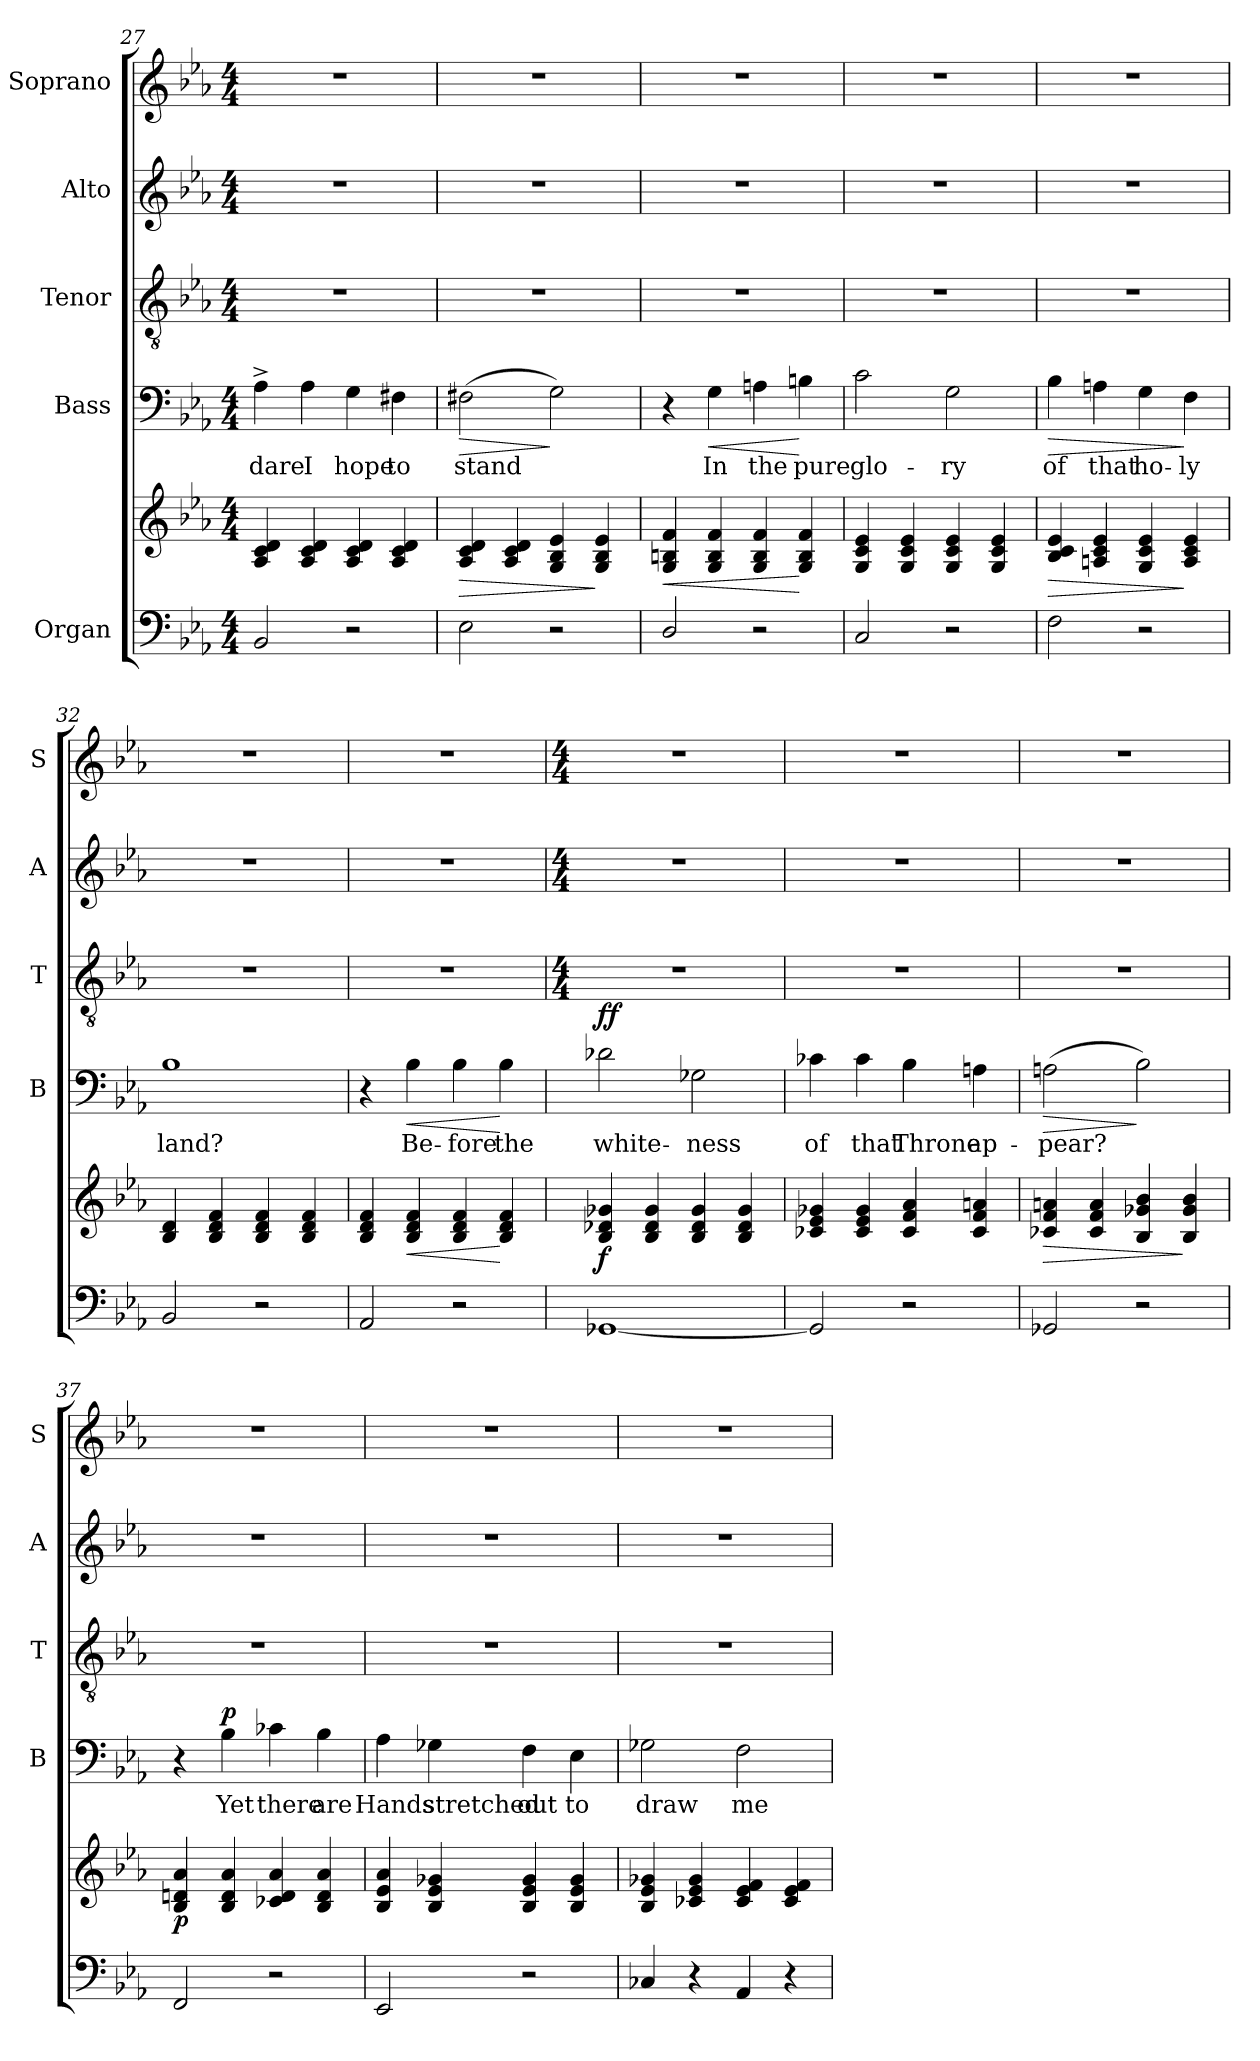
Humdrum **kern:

**kern	**kern	**dynam	**kern	**text	**dynam	**kern	**kern	**kern
*part5	*part5	*part5	*part4	*part4	*part4	*part3	*part2	*part1
*staff6	*staff5	*staff5/6	*staff4	*staff4	*staff4	*staff3	*staff2	*staff1
*I"Organ	*	*	*I"Bass	*	*	*I"Tenor	*I"Alto	*I"Soprano
*	*	*	*I'B	*	*	*I'T	*I'A	*I'S
!!LO:LB:g=z
*clefF4	*clefG2	*	*clefF4	*	*	*clefGv2	*clefG2	*clefG2
*k[b-e-a-]	*k[b-e-a-]	*	*k[b-e-a-]	*	*	*k[b-e-a-]	*k[b-e-a-]	*k[b-e-a-]
*E-:	*E-:	*	*E-:	*	*	*E-:	*E-:	*E-:
*M4/4	*M4/4	*	*M4/4	*	*	*M4/4	*M4/4	*M4/4
=27	=27	=27	=27	=27	=27	=27	=27	=27
!	!	!	!	!LO:LY:b	!	!	!	!
2BB-	4A- 4c 4d	.	4A-^	dare	.	1r	1r	1r
!	!	!	!	!LO:LY:b	!	!	!	!
.	4A- 4c 4d	.	4A-	I	.	.	.	.
!	!	!	!	!LO:LY:b	!	!	!	!
2r	4A- 4c 4d	.	4G	hope	.	.	.	.
!	!	!	!	!LO:LY:b	!	!	!	!
.	4A- 4c 4d	.	4F#X	to	.	.	.	.
=28	=28	=28	=28	=28	=28	=28	=28	=28
!	!	!LO:HP:b	!	!LO:LY:b	!LO:HP:b	!	!	!
2E-	4A- 4c 4d	>	(>2F#X	stand	>	1r	1r	1r
.	4A- 4c 4d	.	.	.	.	.	.	.
2r	4G 4B- 4e-	.	2G)	.	]	.	.	.
.	4G 4B- 4e-	]	.	.	.	.	.	.
=29	=29	=29	=29	=29	=29	=29	=29	=29
!	!	!LO:HP:b	!	!	!	!	!	!
2D/	4G 4Bn 4f	<	4r	.	.	1r	1r	1r
!	!	!	!	!LO:LY:b	!LO:HP:b	!	!	!
.	4G 4B 4f	.	4G	In	<	.	.	.
!	!	!	!	!LO:LY:b	!	!	!	!
2r	4G 4B 4f	.	4An	the	.	.	.	.
!	!	!	!	!LO:LY:b	!	!	!	!
.	4G 4B 4f	[	4Bn	pure	[	.	.	.
=30	=30	=30	=30	=30	=30	=30	=30	=30
!	!	!	!	!LO:LY:b	!	!	!	!
2C	4G 4c 4e-	.	2c	glo-	.	1r	1r	1r
.	4G 4c 4e-	.	.	.	.	.	.	.
!	!	!	!	!LO:LY:b	!	!	!	!
2r	4G 4c 4e-	.	2G	-ry	.	.	.	.
.	4G 4c 4e-	.	.	.	.	.	.	.
=31	=31	=31	=31	=31	=31	=31	=31	=31
!	!	!LO:HP:b	!	!LO:LY:b	!LO:HP:b	!	!	!
2F	4B- 4c 4e-	>	4B-	of	>	1r	1r	1r
!	!	!	!	!LO:LY:b	!	!	!	!
.	4An 4c 4e-	.	4An	that	.	.	.	.
!	!	!	!	!LO:LY:b	!	!	!	!
2r	4G 4c 4e-	.	4G	ho-	.	.	.	.
!	!	!	!	!LO:LY:b	!	!	!	!
.	4A 4c 4e-	]	4F	-ly	]	.	.	.
=32	=32	=32	=32	=32	=32	=32	=32	=32
!	!	!	!	!LO:LY:b	!	!	!	!
2BB-	4B- 4d	.	1B-	land?	.	1r	1r	1r
.	4B- 4d 4f	.	.	.	.	.	.	.
2r	4B- 4d 4f	.	.	.	.	.	.	.
.	4B- 4d 4f	.	.	.	.	.	.	.
=33	=33	=33	=33	=33	=33	=33	=33	=33
2AA-	4B- 4d 4f	.	4r	.	.	1r	1r	1r
!	!	!LO:HP:b	!	!LO:LY:b	!LO:HP:b	!	!	!
.	4B- 4d 4f	<	4B-	Be-	<	.	.	.
!	!	!	!	!LO:LY:b	!	!	!	!
2r	4B- 4d 4f	.	4B-	-fore	.	.	.	.
!	!	!	!	!LO:LY:b	!	!	!	!
.	4B- 4d 4f	[	4B-	the	[	.	.	.
!!LO:LB:g=z
=34	=34	=34	=34	=34	=34	=34	=34	=34
*	*	*	*	*	*	*M4/4	*M4/4	*M4/4
!	!	!LO:DY:b	!	!LO:LY:b	!LO:DY:b	!	!	!
[1GG-X	4B- 4d-X 4g-X	f	2d-X	white-	ff	1r	1r	1r
.	4B- 4d- 4g-	.	.	.	.	.	.	.
!	!	!	!	!LO:LY:b	!	!	!	!
.	4B- 4d- 4g-	.	2G-X	-ness	.	.	.	.
.	4B- 4d- 4g-	.	.	.	.	.	.	.
=35	=35	=35	=35	=35	=35	=35	=35	=35
!	!	!	!	!LO:LY:b	!	!	!	!
2GG-]	4c-X 4e- 4g-X	.	4c-X	of	.	1r	1r	1r
!	!	!	!	!LO:LY:b	!	!	!	!
.	4c- 4e- 4g-	.	4c-	that	.	.	.	.
!	!	!	!	!LO:LY:b	!	!	!	!
2r	4c- 4f 4a-	.	4B-	Throne	.	.	.	.
!	!	!	!	!LO:LY:b	!	!	!	!
.	4c- 4f 4an	.	4An	ap-	.	.	.	.
=36	=36	=36	=36	=36	=36	=36	=36	=36
!	!	!LO:HP:b	!	!LO:LY:b	!LO:HP:b	!	!	!
2GG-X	4c-X 4f 4an	>	(>2An	-pear?	>	1r	1r	1r
.	4c- 4f 4a	.	.	.	.	.	.	.
2r	4B- 4g-X 4b-	.	2B-)	.	]	.	.	.
.	4B- 4g- 4b-	]	.	.	.	.	.	.
=37	=37	=37	=37	=37	=37	=37	=37	=37
!	!	!LO:DY:b	!	!	!	!	!	!
2FF	4B- 4dn 4a-	p	4r	.	.	1r	1r	1r
!	!	!	!	!LO:LY:b	!LO:DY:b	!	!	!
.	4B- 4d 4a-	.	4B-	Yet	p	.	.	.
!	!	!	!	!LO:LY:b	!	!	!	!
2r	4c-X 4d 4a-	.	4c-X	there	.	.	.	.
!	!	!	!	!LO:LY:b	!	!	!	!
.	4B- 4d 4a-	.	4B-	are	.	.	.	.
=38	=38	=38	=38	=38	=38	=38	=38	=38
!	!	!	!	!LO:LY:b	!	!	!	!
2EE-	4B- 4e- 4a-	.	4A-	Hands	.	1r	1r	1r
!	!	!	!	!LO:LY:b	!	!	!	!
.	4B- 4e- 4g-X	.	4G-X	stretched	.	.	.	.
!	!	!	!	!LO:LY:b	!	!	!	!
2r	4B- 4e- 4g-	.	4F	out	.	.	.	.
!	!	!	!	!LO:LY:b	!	!	!	!
.	4B- 4e- 4g-	.	4E-	to	.	.	.	.
=39	=39	=39	=39	=39	=39	=39	=39	=39
!	!	!	!	!LO:LY:b	!	!	!	!
4C-X	4B- 4e- 4g-X	.	2G-X	draw	.	1r	1r	1r
4r	4c-X 4e- 4g-	.	.	.	.	.	.	.
!	!	!	!	!LO:LY:b	!	!	!	!
4AA-	4c- 4e- 4f	.	2F	me	.	.	.	.
4r	4c- 4e- 4f	.	.	.	.	.	.	.
=	=	=	=	=	=	=	=	=
*-	*-	*-	*-	*-	*-	*-	*-	*-
